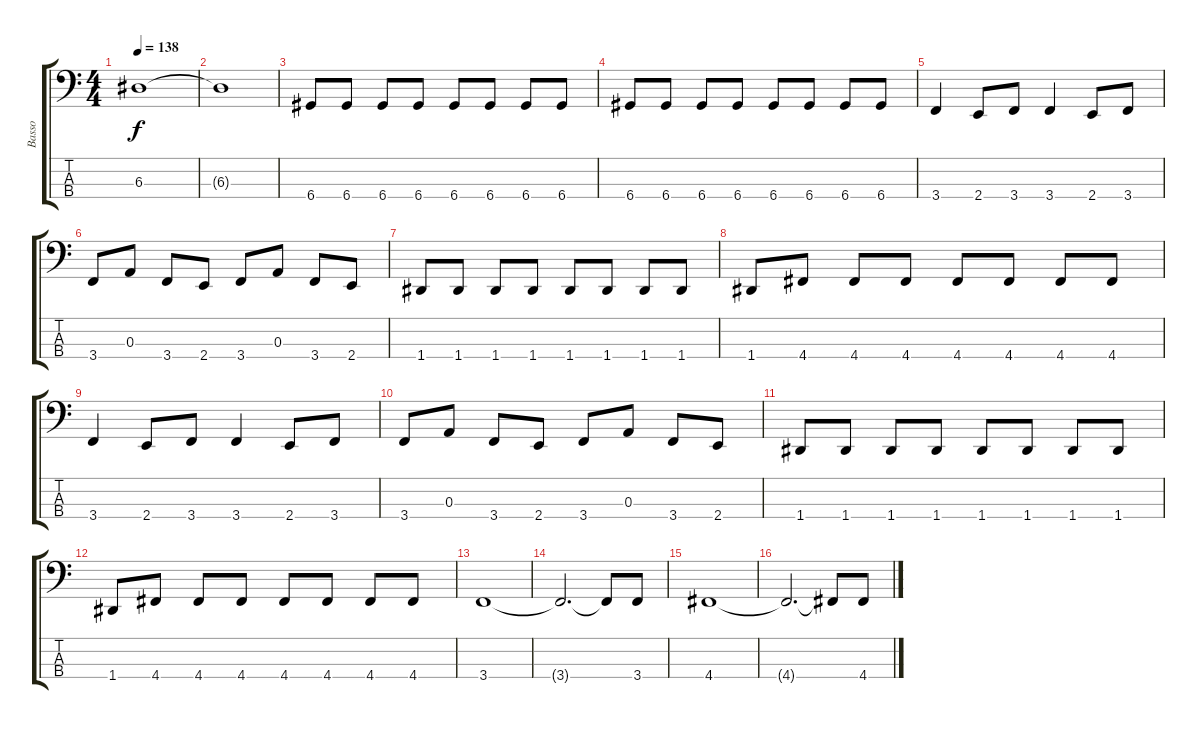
\track ("Basso" "Basso") {instrument electricbassfinger}
\staff {score tabs}
\tuning (G2 D2 A1 D1) {hide}
\ts (4 4)
\tempo 138
\clef f4
\ks c
6.3.1{dy f} |
6.3{t}.1 |
6.4.8 6.4.8 6.4.8 6.4.8 6.4.8 6.4.8 6.4.8 6.4.8 |
6.4.8 6.4.8 6.4.8 6.4.8 6.4.8 6.4.8 6.4.8 6.4.8 |
3.4.4 2.4.8 3.4.8 3.4.4 2.4.8 3.4.8 |
3.4.8 0.3.8 3.4.8 2.4.8 3.4.8 0.3.8 3.4.8 2.4.8 |
1.4.8 1.4.8 1.4.8 1.4.8 1.4.8 1.4.8 1.4.8 1.4.8 |
1.4.8 4.4.8 4.4.8 4.4.8 4.4.8 4.4.8 4.4.8 4.4.8 |
3.4.4 2.4.8 3.4.8 3.4.4 2.4.8 3.4.8 |
3.4.8 0.3.8 3.4.8 2.4.8 3.4.8 0.3.8 3.4.8 2.4.8 |
1.4.8 1.4.8 1.4.8 1.4.8 1.4.8 1.4.8 1.4.8 1.4.8 |
1.4.8 4.4.8 4.4.8 4.4.8 4.4.8 4.4.8 4.4.8 4.4.8 |
3.4.1 |
3.4{t}.2{d} 3.4{t}.8 3.4.8 |
4.4.1 |
4.4{t}.2{d} 4.4{t}.8 4.4.8
